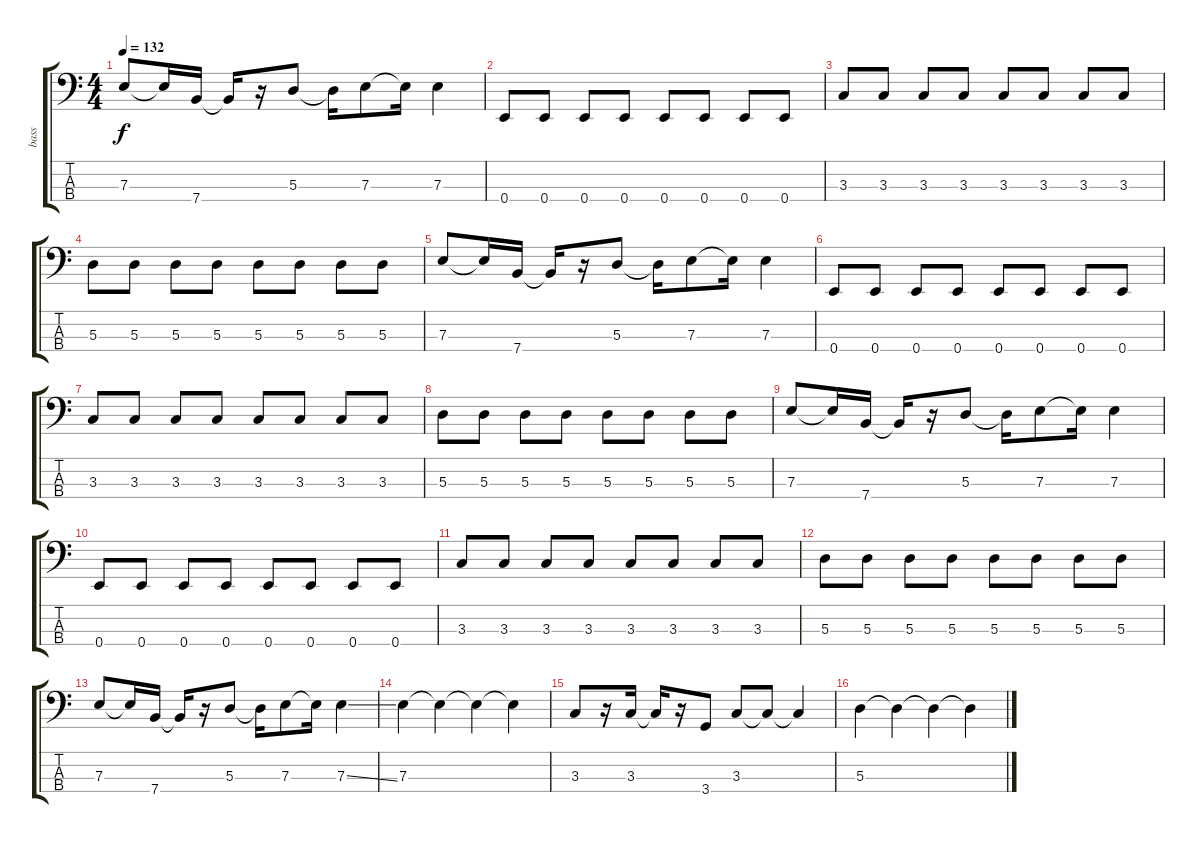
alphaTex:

\track ("bass" "bass") {instrument electricbassfinger}
\staff {score tabs}
\tuning (G2 D2 A1 E1) {hide}
\ts (4 4)
\tempo 132
\clef f4
\ks c
7.3.8{dy f} 7.3{t}.16 7.4.16 7.4{t}.16 r.16 5.3.8 5.3{t}.16 7.3.8 7.3{t}.16 7.3.4 |
0.4.8 0.4.8 0.4.8 0.4.8 0.4.8 0.4.8 0.4.8 0.4.8 |
3.3.8 3.3.8 3.3.8 3.3.8 3.3.8 3.3.8 3.3.8 3.3.8 |
5.3.8 5.3.8 5.3.8 5.3.8 5.3.8 5.3.8 5.3.8 5.3.8 |
7.3.8 7.3{t}.16 7.4.16 7.4{t}.16 r.16 5.3.8 5.3{t}.16 7.3.8 7.3{t}.16 7.3.4 |
0.4.8 0.4.8 0.4.8 0.4.8 0.4.8 0.4.8 0.4.8 0.4.8 |
3.3.8 3.3.8 3.3.8 3.3.8 3.3.8 3.3.8 3.3.8 3.3.8 |
5.3.8 5.3.8 5.3.8 5.3.8 5.3.8 5.3.8 5.3.8 5.3.8 |
7.3.8 7.3{t}.16 7.4.16 7.4{t}.16 r.16 5.3.8 5.3{t}.16 7.3.8 7.3{t}.16 7.3.4 |
0.4.8 0.4.8 0.4.8 0.4.8 0.4.8 0.4.8 0.4.8 0.4.8 |
3.3.8 3.3.8 3.3.8 3.3.8 3.3.8 3.3.8 3.3.8 3.3.8 |
5.3.8 5.3.8 5.3.8 5.3.8 5.3.8 5.3.8 5.3.8 5.3.8 |
7.3.8 7.3{t}.16 7.4.16 7.4{t}.16 r.16 5.3.8 5.3{t}.16 7.3.8 7.3{t}.16 7.3{ss}.4 |
7.3.4 7.3{t}.4 7.3{t}.4 7.3{t}.4 |
3.3.8 r.16 3.3.16 3.3{t}.16 r.16 3.4.8 3.3.8 3.3{t}.8 3.3{t}.4 |
5.3.4 5.3{t}.4 5.3{t}.4 5.3{t}.4
